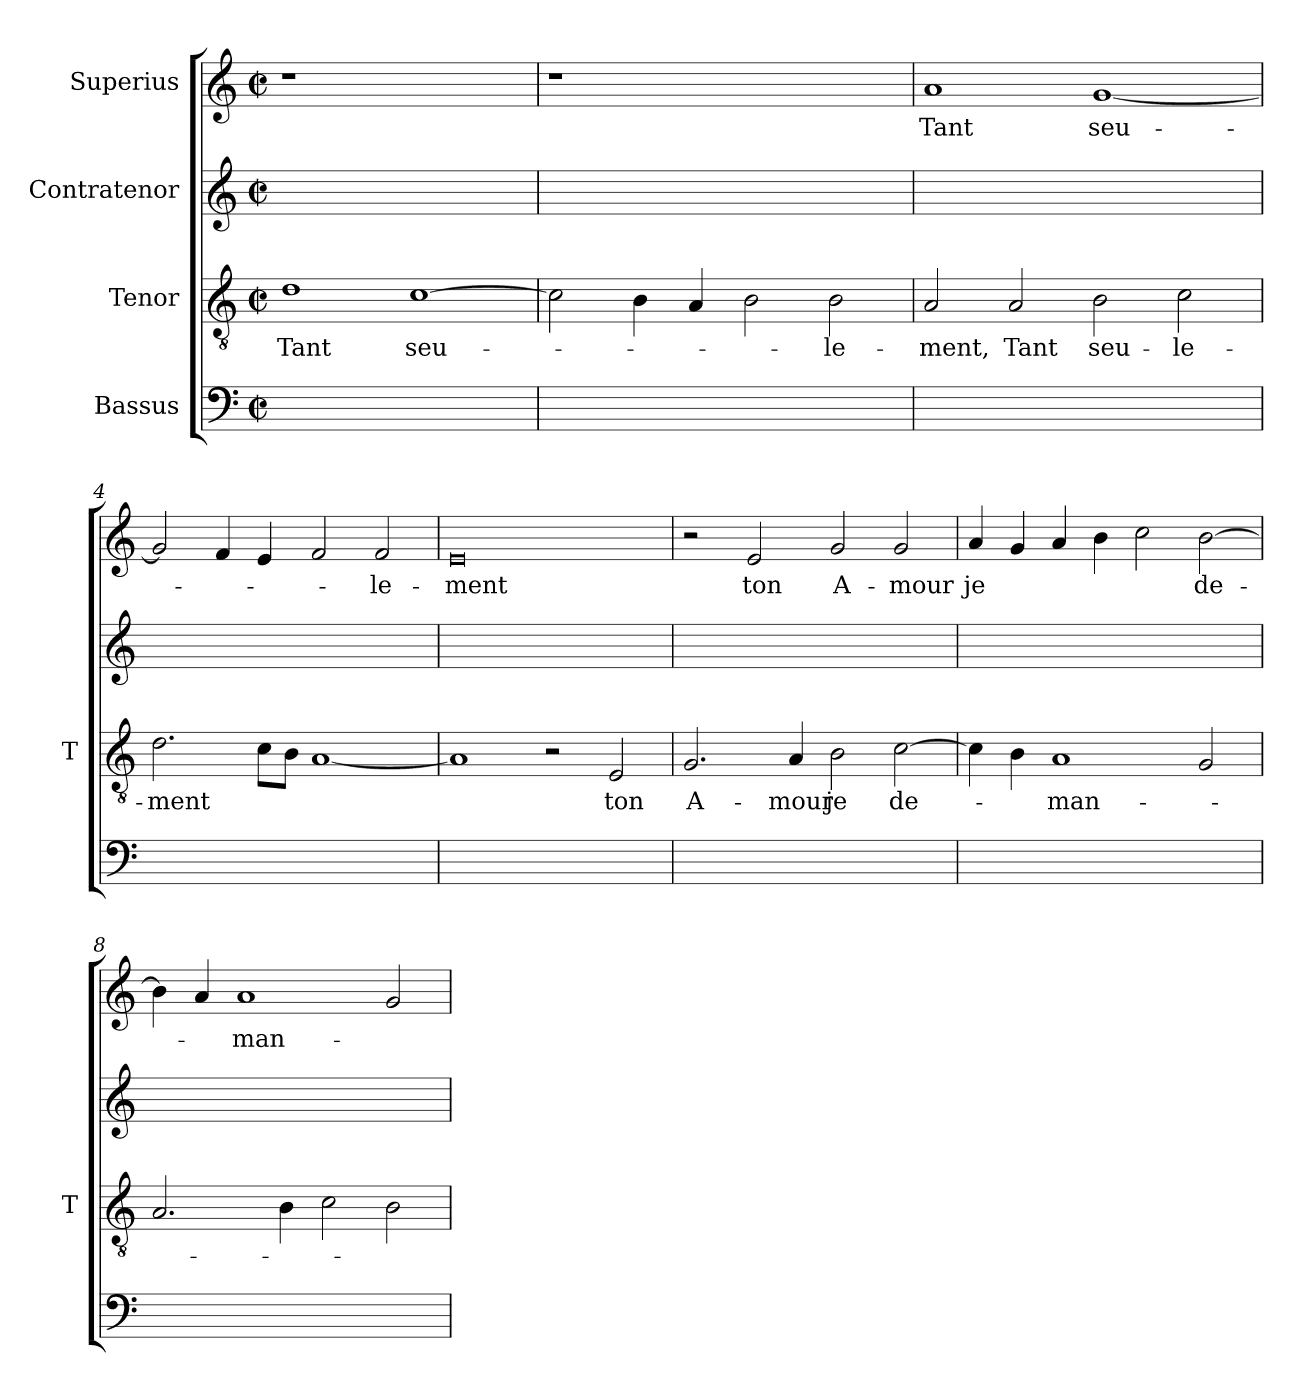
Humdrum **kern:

**kern	**kern	**text	**kern	**kern	**text
*part4	*part3	*part3	*part2	*part1	*part1
*staff4	*staff3	*staff3	*staff2	*staff1	*staff1
*I"Bassus	*I"Tenor	*	*I"Contratenor	*I"Superius	*
*	*I'T	*	*	*	*
*clefF4	*clefGv2	*	*clefG2	*clefG2	*
*k[]	*k[]	*	*k[]	*k[]	*
*C:	*C:	*	*C:	*C:	*
*M2/2	*M2/2	*	*M2/2	*M2/2	*
*met(c|)	*met(c|)	*	*met(c|)	*met(c|)	*
=1	=1	=1	=1	=1	=1
1ryy	1d	-Tant	1ryy	1r	.
1ryy	[1c	seu-	1ryy	1ryy	.
=2	=2	=2	=2	=2	=2
1ryy	2c]	.	1ryy	1r	.
.	4B	.	.	.	.
.	4A	.	.	.	.
1ryy	2B	.	1ryy	1ryy	.
.	2B	le-	.	.	.
=3	=3	=3	=3	=3	=3
1ryy	2A	-ment,	1ryy	1a	-Tant
.	2A	-Tant	.	.	.
1ryy	2B	seu-	1ryy	[1g	seu-
.	2c	le-	.	.	.
=4	=4	=4	=4	=4	=4
1ryy	2.d	-ment	1ryy	2g]	.
.	.	.	.	4f	.
.	8cL	.	.	4e	.
.	8BJ	.	.	.	.
1ryy	[1A	.	1ryy	2f	.
.	.	.	.	2f	le-
=5	=5	=5	=5	=5	=5
1ryy	1A]	.	1ryy	0e	-ment
1ryy	2r	.	1ryy	.	.
.	2E	-ton	.	.	.
=6	=6	=6	=6	=6	=6
1ryy	2.G	A-	1ryy	2r	.
.	.	.	.	2e	-ton
.	4A	-mour	.	.	.
1ryy	2B	-je	1ryy	2g	A-
.	[2c	de-	.	2g	-mour
=7	=7	=7	=7	=7	=7
1ryy	4c]	.	1ryy	4a	-je
.	4B	.	.	4g	.
.	1A	man-	.	4a	.
.	.	.	.	4b	.
1ryy	.	.	1ryy	2cc	.
.	2G	.	.	[2b	de-
!!LO:PB:g=z
=8	=8	=8	=8	=8	=8
1ryy	2.A	.	1ryy	4b]	.
.	.	.	.	4a	.
.	.	.	.	1a	man-
.	4B	.	.	.	.
1ryy	2c	.	1ryy	.	.
.	2B	.	.	2g	.
=	=	=	=	=	=
*-	*-	*-	*-	*-	*-
